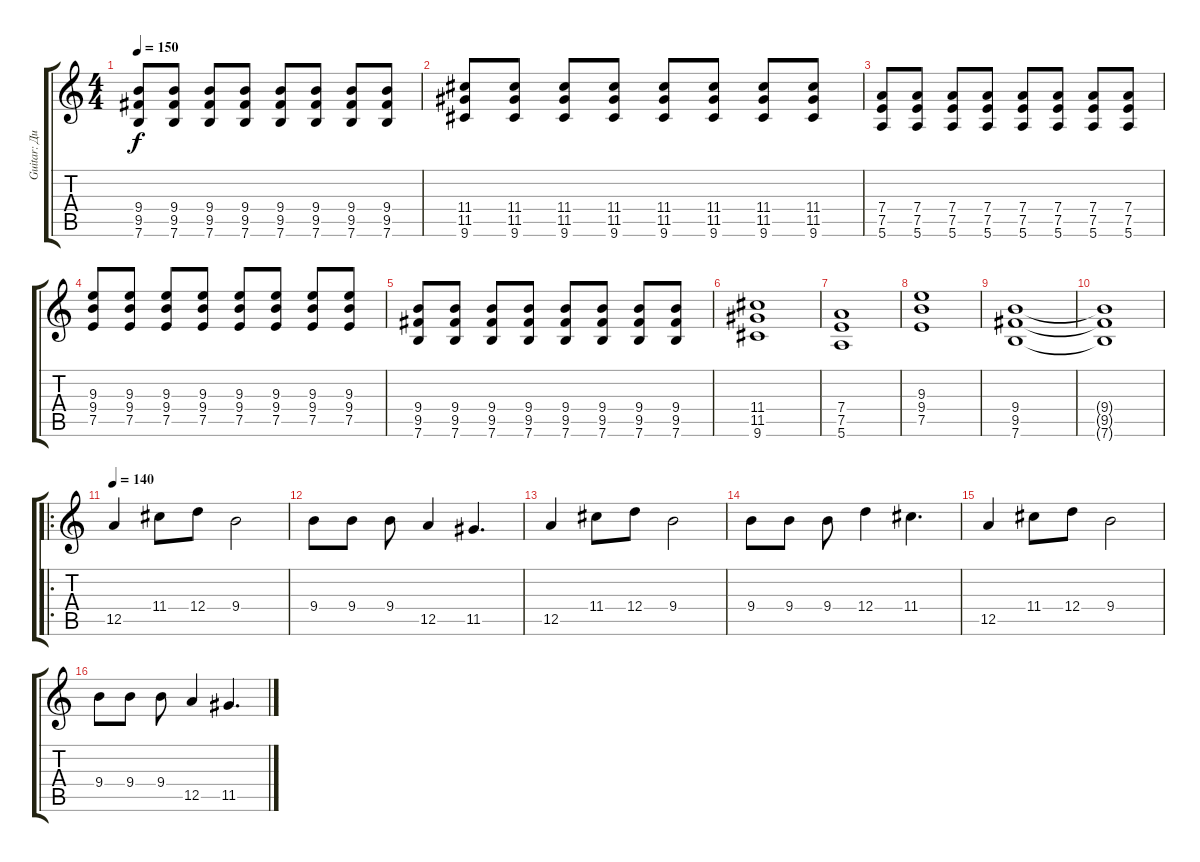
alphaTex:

\track ("Guitar: Дима" "Guitar: Ди") {instrument overdrivenguitar}
\staff {score tabs}
\tuning (E4 B3 G3 D3 A2 E2) {hide}
\ts (4 4)
\tempo 150
\clef g2
\ks c
(9.4 9.5 7.6).8{dy f} (9.4 9.5 7.6).8 (9.4 9.5 7.6).8 (9.4 9.5 7.6).8 (9.4 9.5 7.6).8 (9.4 9.5 7.6).8 (9.4 9.5 7.6).8 (9.4 9.5 7.6).8 |
(11.4 11.5 9.6).8 (11.4 11.5 9.6).8 (11.4 11.5 9.6).8 (11.4 11.5 9.6).8 (11.4 11.5 9.6).8 (11.4 11.5 9.6).8 (11.4 11.5 9.6).8 (11.4 11.5 9.6).8 |
(7.4 7.5 5.6).8 (7.4 7.5 5.6).8 (7.4 7.5 5.6).8 (7.4 7.5 5.6).8 (7.4 7.5 5.6).8 (7.4 7.5 5.6).8 (7.4 7.5 5.6).8 (7.4 7.5 5.6).8 |
(9.3 9.4 7.5).8 (9.3 9.4 7.5).8 (9.3 9.4 7.5).8 (9.3 9.4 7.5).8 (9.3 9.4 7.5).8 (9.3 9.4 7.5).8 (9.3 9.4 7.5).8 (9.3 9.4 7.5).8 |
(9.4 9.5 7.6).8 (9.4 9.5 7.6).8 (9.4 9.5 7.6).8 (9.4 9.5 7.6).8 (9.4 9.5 7.6).8 (9.4 9.5 7.6).8 (9.4 9.5 7.6).8 (9.4 9.5 7.6).8 |
(11.4 11.5 9.6).1 |
(7.4 7.5 5.6).1 |
(9.3 9.4 7.5).1 |
(9.4 9.5 7.6).1 |
(9.4{t} 9.5{t} 7.6{t}).1 |
\ro
\tempo 140
12.5.4 11.4.8 12.4.8 9.4.2 |
9.4.8 9.4.8 9.4.8 12.5.4 11.5.4{d} |
12.5.4 11.4.8 12.4.8 9.4.2 |
9.4.8 9.4.8 9.4.8 12.4.4 11.4.4{d} |
12.5.4 11.4.8 12.4.8 9.4.2 |
9.4.8 9.4.8 9.4.8 12.5.4 11.5.4{d}
